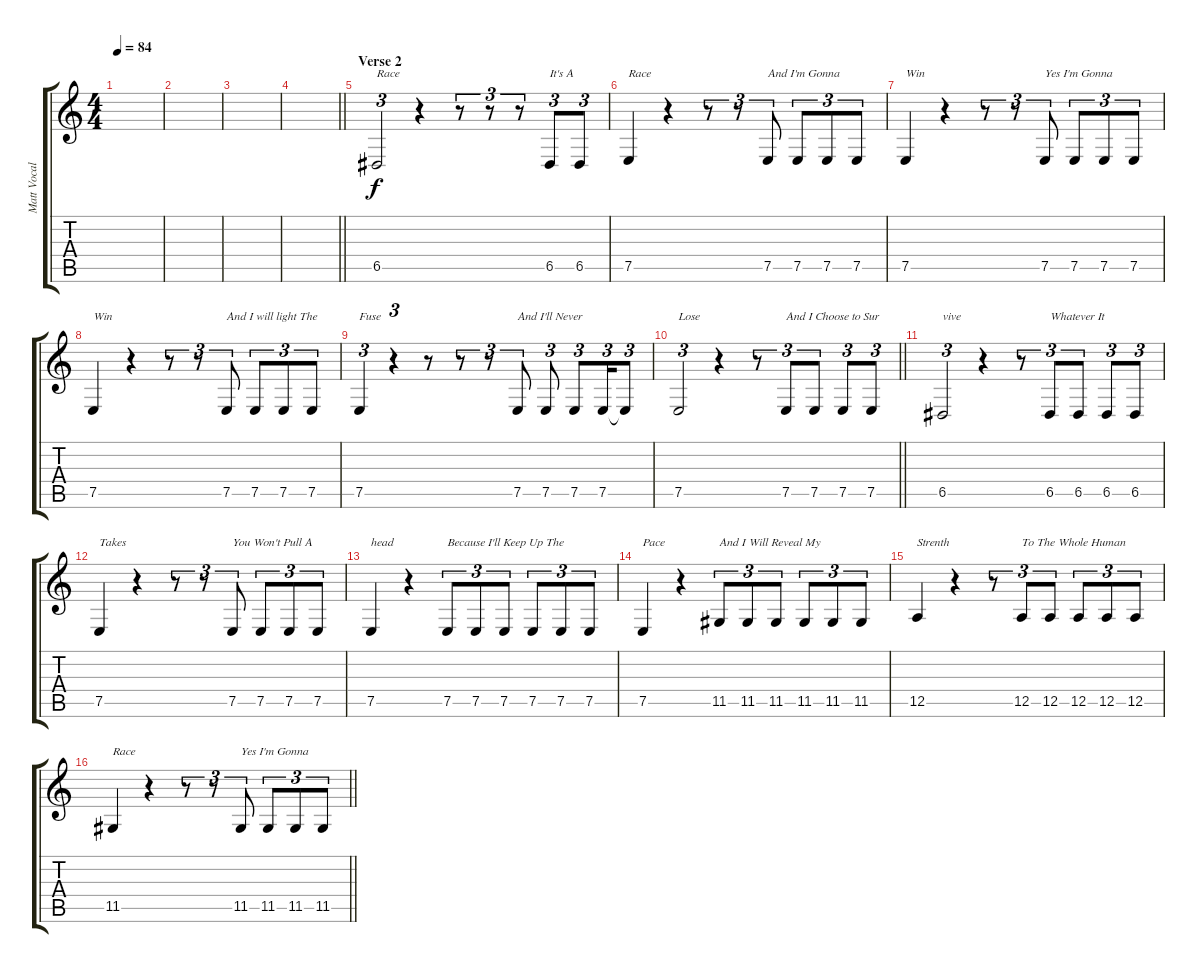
\track ("Matt Vocals" "Matt Vocal") {instrument oboe}
\staff {score tabs}
\tuning (E4 B3 G3 D3 A2 E2) {hide}
\ts (4 4)
\tempo 84
\clef g2
\ks c
|
|
|
\barLineRight lightlight
|
\section ("" "Verse 2")
6.5.2{tu (3 2) txt "Race"} r.4 r.8{tu (3 2)} r.8{tu (3 2)} r.8{tu (3 2)} 6.5.8{tu (3 2) txt "It's A"} 6.5.8{tu (3 2)} |
7.5.4{txt "Race"} r.4 r.8{tu (3 2)} r.8{tu (3 2)} 7.5.8{tu (3 2) txt "And I'm Gonna"} 7.5.8{tu (3 2)} 7.5.8{tu (3 2)} 7.5.8{tu (3 2)} |
7.5.4{txt "Win"} r.4 r.8{tu (3 2)} r.8{tu (3 2)} 7.5.8{tu (3 2) txt "Yes I'm Gonna"} 7.5.8{tu (3 2)} 7.5.8{tu (3 2)} 7.5.8{tu (3 2)} |
7.5.4{txt "Win"} r.4 r.8{tu (3 2)} r.8{tu (3 2)} 7.5.8{tu (3 2) txt "And I will light The"} 7.5.8{tu (3 2)} 7.5.8{tu (3 2)} 7.5.8{tu (3 2)} |
7.5.4{tu (3 2) txt "Fuse"} r.4{tu (3 2)} r.8 r.8{tu (3 2)} r.8{tu (3 2)} 7.5.8{tu (3 2) txt "And I'll Never"} 7.5.8{tu (3 2)} 7.5.8{tu (3 2)} 7.5.16{tu (3 2)} 7.5{t}.8{tu (3 2)} |
\barLineRight lightlight
7.5.2{tu (3 2) txt "Lose"} r.4 r.8{tu (3 2)} 7.5.8{tu (3 2) txt "And I Choose to Sur"} 7.5.8{tu (3 2)} 7.5.8{tu (3 2)} 7.5.8{tu (3 2)} |
6.5.2{tu (3 2) txt "vive"} r.4 r.8{tu (3 2)} 6.5.8{tu (3 2) txt "Whatever It"} 6.5.8{tu (3 2)} 6.5.8{tu (3 2)} 6.5.8{tu (3 2)} |
7.5.4{txt "Takes"} r.4 r.8{tu (3 2)} r.8{tu (3 2)} 7.5.8{tu (3 2) txt "You Won't Pull A"} 7.5.8{tu (3 2)} 7.5.8{tu (3 2)} 7.5.8{tu (3 2)} |
7.5.4{txt "head"} r.4 7.5.8{tu (3 2) txt "Because I'll Keep Up The"} 7.5.8{tu (3 2)} 7.5.8{tu (3 2)} 7.5.8{tu (3 2)} 7.5.8{tu (3 2)} 7.5.8{tu (3 2)} |
7.5.4{txt "Pace"} r.4 11.5.8{tu (3 2) txt "And I Will Reveal My"} 11.5.8{tu (3 2)} 11.5.8{tu (3 2)} 11.5.8{tu (3 2)} 11.5.8{tu (3 2)} 11.5.8{tu (3 2)} |
12.5.4{txt "Strenth"} r.4 r.8{tu (3 2)} 12.5.8{tu (3 2) txt "To The Whole Human"} 12.5.8{tu (3 2)} 12.5.8{tu (3 2)} 12.5.8{tu (3 2)} 12.5.8{tu (3 2)} |
\barLineRight lightlight
11.5.4{txt "Race"} r.4 r.8{tu (3 2)} r.8{tu (3 2)} 11.5.8{tu (3 2) txt "Yes I'm Gonna"} 11.5.8{tu (3 2)} 11.5.8{tu (3 2)} 11.5.8{tu (3 2)}
